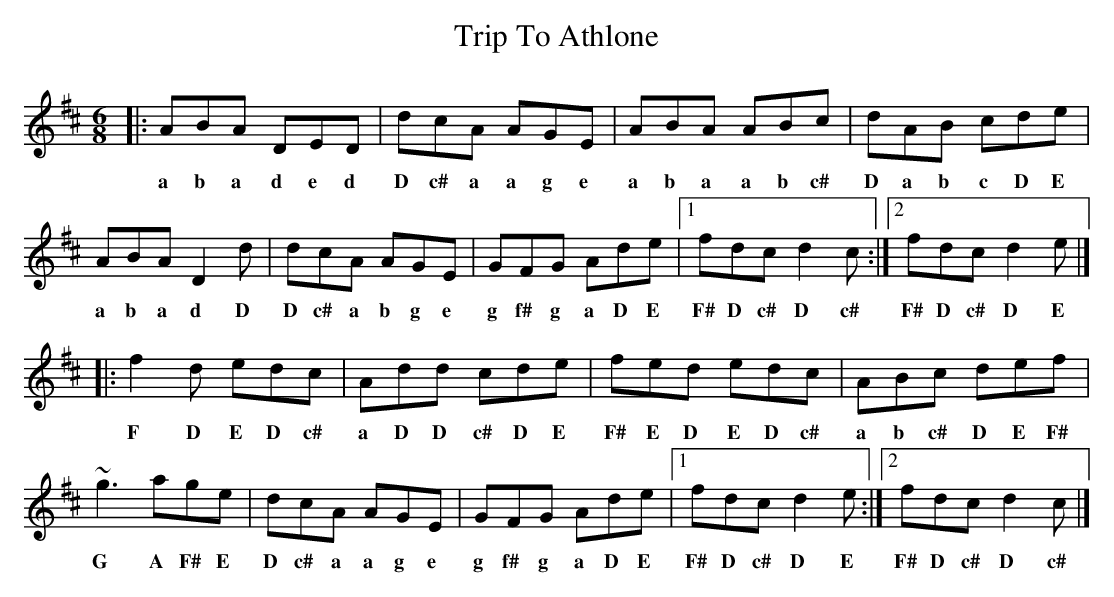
X:1
T:Trip To Athlone
M:6/8
L:1/8
K:D
|:ABA DED|dcA AGE|ABA ABc|dAB cde|
w:a b a d e d D c# a a g e a b a a b c# D a b c D E
ABA D2d|dcA AGE|GFG Ade|[1fdc d2c:|][2fdc d2e|]
w:a b a d D D c# a b g e g f# g a D E F# D c# D c# F# D c# D E
|:f2d edc|Add cde|fed edc|ABc def|
w:F D E D c# a D D c# D E F# E D E D c# a b c# D E F#
~g3 age|dcA AGE|GFG Ade|[1fdc d2e:|][2fdc d2c|]
w:G A F# E D c# a a g e g f# g a D E F# D c# D E F# D c# D c#
